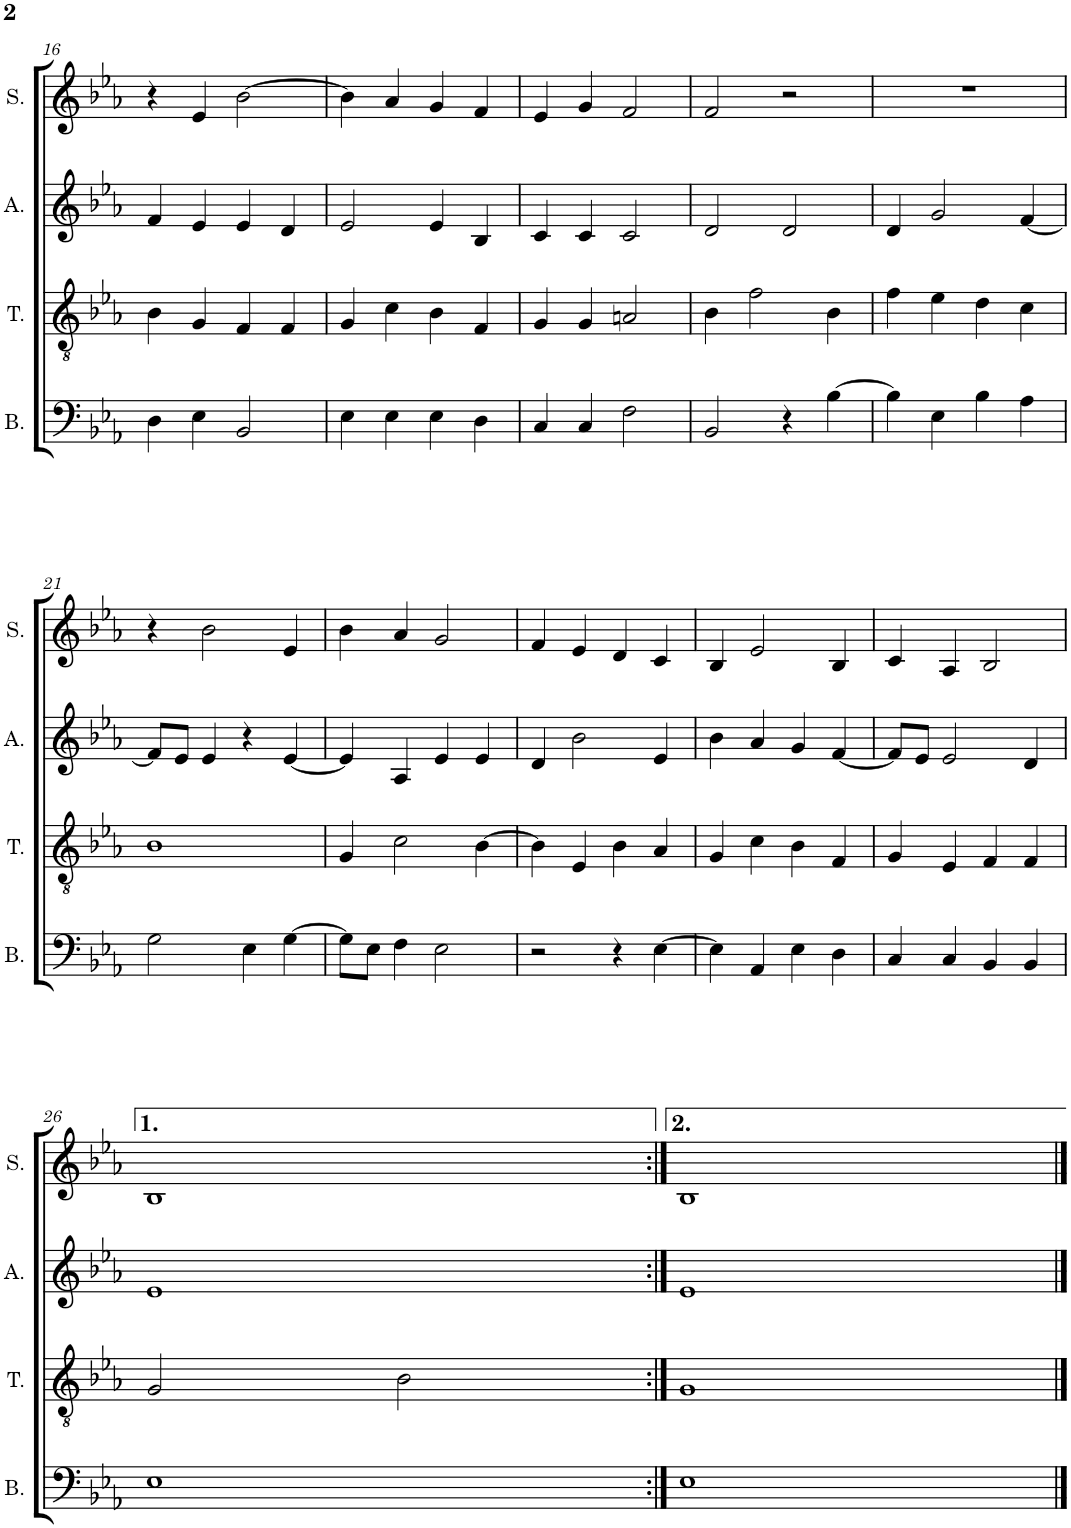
**kern	**kern	**kern	**kern
*part4	*part3	*part2	*part1
*staff4	*staff3	*staff2	*staff1
*I"Bass	*I"Tenor	*I"Alto	*I"Soprano
*I'B.	*I'T.	*I'A.	*I'S.
!!LO:PB:g=z
*clefF4	*clefGv2	*clefG2	*clefG2
*k[b-e-a-]	*k[b-e-a-]	*k[b-e-a-]	*k[b-e-a-]
*M4/4	*M4/4	*M4/4	*M4/4
*met(c)	*met(c)	*met(c)	*met(c)
=16	=16	=16	=16
4D\	4B-\	4f/	4r
4E-\	4G/	4e-/	4e-/
2BB-/	4F/	4e-/	[2b-\
.	4F/	4d/	.
=17	=17	=17	=17
4E-\	4G/	2e-/	4b-\]
4E-\	4c\	.	4a-/
4E-\	4B-\	4e-/	4g/
4D\	4F/	4B-/	4f/
=18	=18	=18	=18
4C/	4G/	4c/	4e-/
4C/	4G/	4c/	4g/
2F\	2An/	2c/	2f/
=19	=19	=19	=19
2BB-/	4B-\	2d/	2f/
.	2f\	.	.
4r	.	2d/	2r
[4B-\	4B-\	.	.
=20	=20	=20	=20
4B-\]	4f\	4d/	1r
4E-\	4e-\	2g/	.
4B-\	4d\	.	.
4A-\	4c\	[4f/	.
!!LO:LB:g=z
=21	=21	=21	=21
2G\	1B-	8f/L]	4r
.	.	8e-/J	.
.	.	4e-/	2b-\
4E-\	.	4r	.
[4G\	.	[4e-/	4e-/
=22	=22	=22	=22
8G\L]	4G/	4e-/]	4b-\
8E-\J	.	.	.
4F\	2c\	4A-/	4a-/
2E-\	.	4e-/	2g/
.	[4B-\	4e-/	.
=23	=23	=23	=23
2r	4B-\]	4d/	4f/
.	4E-/	2b-\	4e-/
4r	4B-\	.	4d/
[4E-\	4A-/	4e-/	4c/
=24	=24	=24	=24
4E-\]	4G/	4b-\	4B-/
4AA-/	4c\	4a-/	2e-/
4E-\	4B-\	4g/	.
4D\	4F/	[4f/	4B-/
=25	=25	=25	=25
4C/	4G/	8f/L]	4c/
.	.	8e-/J	.
4C/	4E-/	2e-/	4A-/
4BB-/	4F/	.	2B-/
4BB-/	4F/	4d/	.
!!LO:LB:g=z
=26	=26	=26	=26
1E-	2G/	1e-	1B-
.	2B-\	.	.
=27:|!	=27:|!	=27:|!	=27:|!
1E-	1G	1e-	1B-
==	==	==	==
*-	*-	*-	*-
